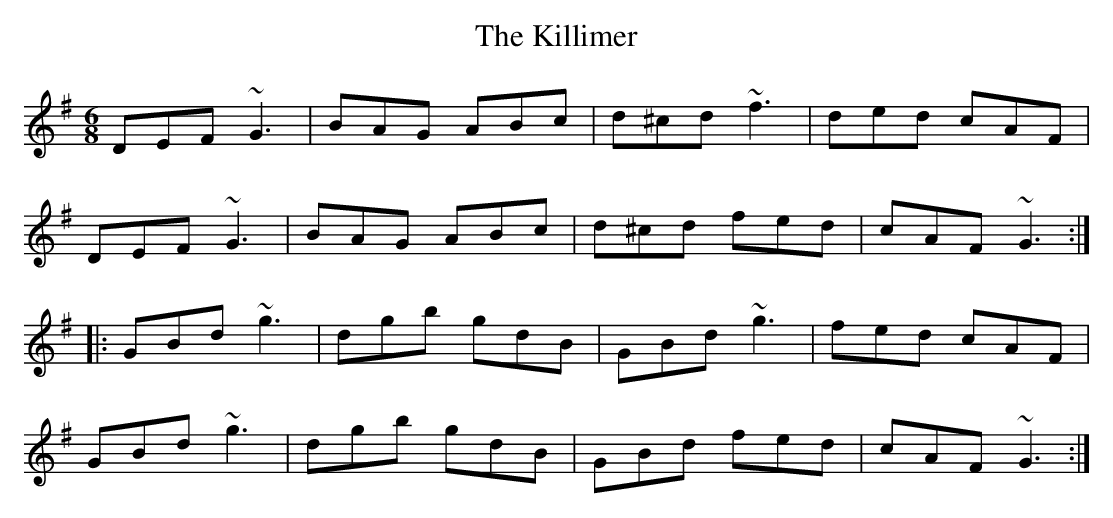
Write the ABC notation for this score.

X:1
T:Killimer, The
M:6/8
L:1/8
K:G
DEF ~G3|BAG ABc|d^cd ~f3|ded cAF|!
DEF ~G3|BAG ABc|d^cd fed|cAF ~G3:|!
|:GBd ~g3|dgb gdB|GBd ~g3|fed cAF|!
GBd ~g3|dgb gdB|GBd fed|cAF ~G3:|!
